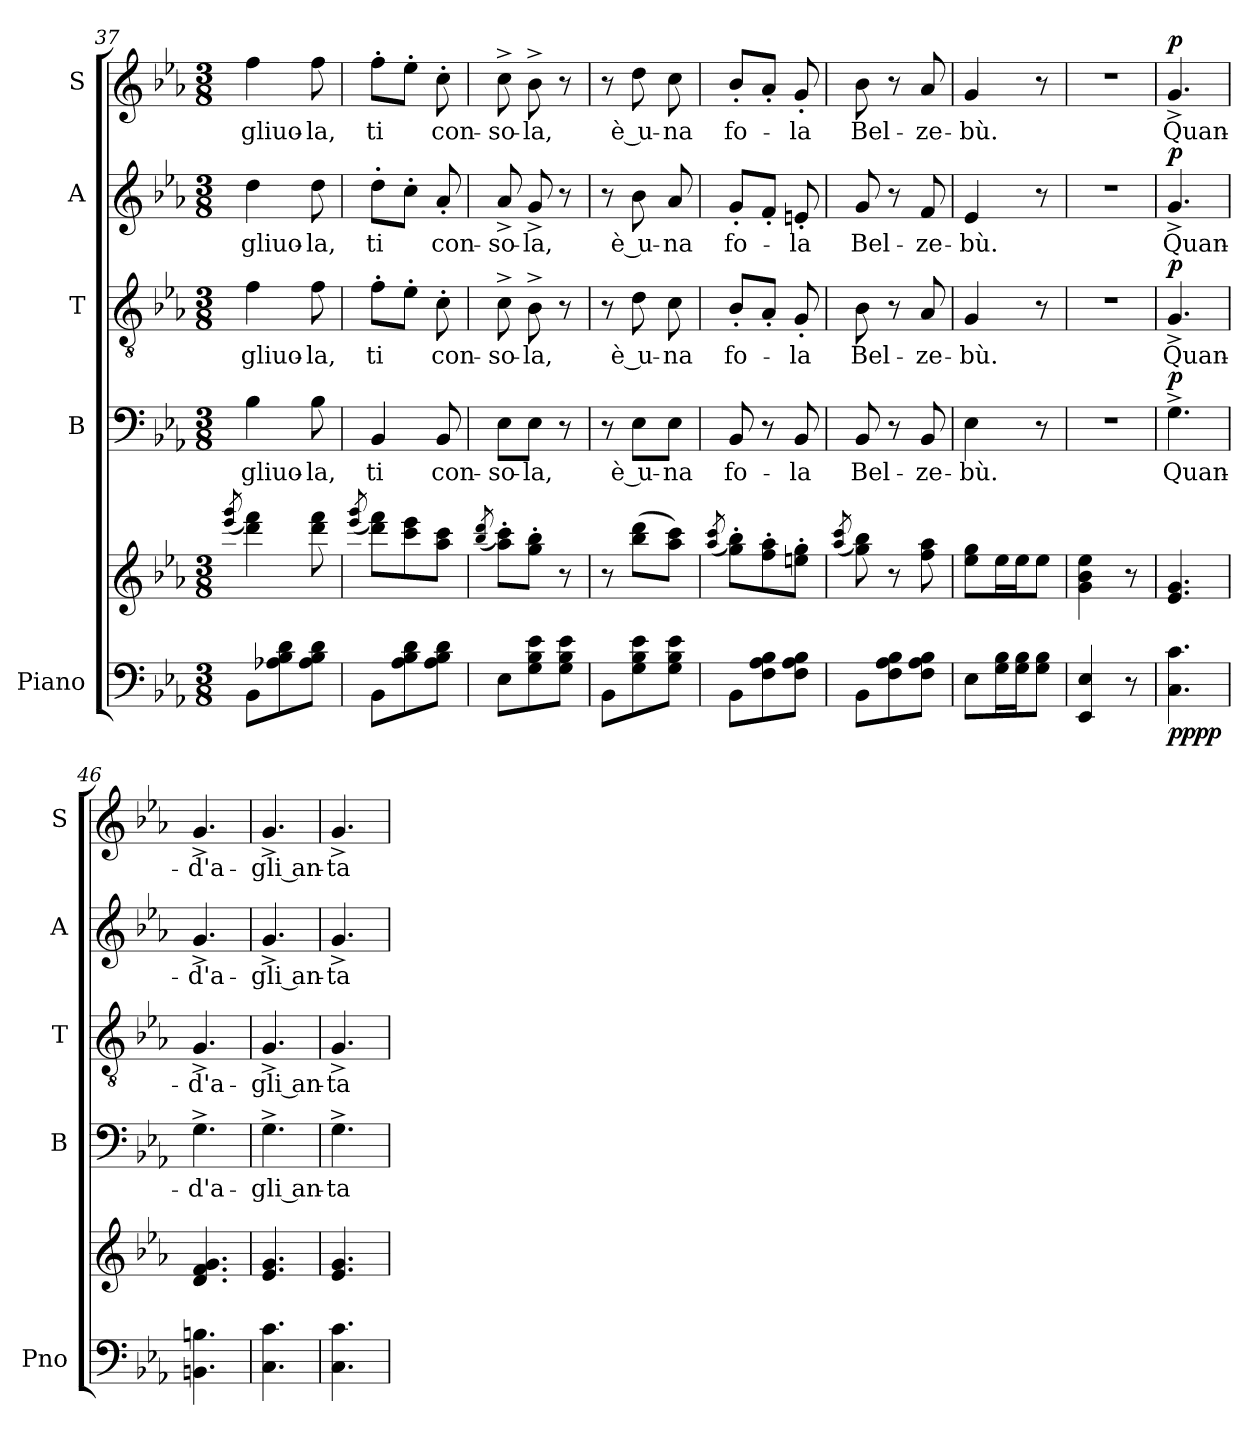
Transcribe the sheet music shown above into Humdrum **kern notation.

**kern	**kern	**dynam	**kern	**text	**dynam	**kern	**text	**dynam	**kern	**text	**dynam	**kern	**text	**dynam
*part5	*part5	*part5	*part4	*part4	*part4	*part3	*part3	*part3	*part2	*part2	*part2	*part1	*part1	*part1
*staff6	*staff5	*staff5/6	*staff4	*staff4	*staff4	*staff3	*staff3	*staff3	*staff2	*staff2	*staff2	*staff1	*staff1	*staff1
*I"Piano	*	*	*I"B	*	*	*I"T	*	*	*I"A	*	*	*I"S	*	*
*I'Pno	*	*	*I'B	*	*	*I'T	*	*	*I'A	*	*	*I'S	*	*
!!LO:PB:g=z
*clefF4	*clefG2	*	*clefF4	*	*	*clefGv2	*	*	*clefG2	*	*	*clefG2	*	*
*k[b-e-a-]	*k[b-e-a-]	*	*k[b-e-a-]	*	*	*k[b-e-a-]	*	*	*k[b-e-a-]	*	*	*k[b-e-a-]	*	*
*M3/8	*M3/8	*	*M3/8	*	*	*M3/8	*	*	*M3/8	*	*	*M3/8	*	*
=37	=37	=37	=37	=37	=37	=37	=37	=37	=37	=37	=37	=37	=37	=37
.	(8qeee-/ 8qggg/	.	.	.	.	.	.	.	.	.	.	.	.	.
8BB-\L	4ddd\ 4fff\)	.	4B-\	-gliuo-	.	4f\	-gliuo-	.	4dd\	-gliuo-	.	4ff\	-gliuo-	.
8A-X\ 8B-\ 8d\	.	.	.	.	.	.	.	.	.	.	.	.	.	.
8A-\ 8B-\ 8d\J	8ddd\ 8fff\	.	8B-\	-la,	.	8f\	-la,	.	8dd\	-la,	.	8ff\	-la,	.
=38	=38	=38	=38	=38	=38	=38	=38	=38	=38	=38	=38	=38	=38	=38
.	(8qeee-/ 8qggg/	.	.	.	.	.	.	.	.	.	.	.	.	.
8BB-\L	8ddd\ 8fff\L)	.	4BB-/	ti	.	8f'\L	ti	.	8dd'\L	ti	.	8ff'\L	ti	.
8A-\ 8B-\ 8d\	8ccc\ 8eee-\	.	.	.	.	8e-'\J	.	.	8cc'\J	.	.	8ee-'\J	.	.
8A-\ 8B-\ 8d\J	8aa-\ 8ccc\J	.	8BB-/	con-	.	8c'\	con-	.	8a-'/	con-	.	8cc'\	con-	.
=39	=39	=39	=39	=39	=39	=39	=39	=39	=39	=39	=39	=39	=39	=39
.	(8qbb-/ 8qddd/	.	.	.	.	.	.	.	.	.	.	.	.	.
8E-\L	8aa-\' 8ccc\'L)	.	8E-\L	-so-	.	8c^\	-so-	.	8a-^/	-so-	.	8cc^\	-so-	.
8G\ 8B-\ 8e-\	8gg\' 8bb-\'J	.	8E-\J	-la,	.	8B-^\	-la,	.	8g^/	-la,	.	8b-^\	-la,	.
8G\ 8B-\ 8e-\J	8r	.	8r	.	.	8r	.	.	8r	.	.	8r	.	.
=40	=40	=40	=40	=40	=40	=40	=40	=40	=40	=40	=40	=40	=40	=40
8BB-\L	8r	.	8r	.	.	8r	.	.	8r	.	.	8r	.	.
8G\ 8B-\ 8e-\	(8bb-\ 8ddd\L	.	8E-\L	è u-	.	8d\	è u-	.	8b-\	è u-	.	8dd\	è u-	.
8G\ 8B-\ 8e-\J	8aa-\ 8ccc\J)	.	8E-\J	-na	.	8c\	-na	.	8a-/	-na	.	8cc\	-na	.
=41	=41	=41	=41	=41	=41	=41	=41	=41	=41	=41	=41	=41	=41	=41
.	(8qaa-/ 8qccc/	.	.	.	.	.	.	.	.	.	.	.	.	.
8BB-\L	8gg\' 8bb-\'L)	.	8BB-/	fo-	.	8B-'/L	fo-	.	8g'/L	fo-	.	8b-'/L	fo-	.
8F\ 8A-\ 8B-\	8ff\' 8aa-\'	.	8r	.	.	8A-'/J	.	.	8f'/J	.	.	8a-'/J	.	.
8F\ 8A-\ 8B-\J	8een\' 8gg\'J	.	8BB-/	-la	.	8G'/	-la	.	8en'/	-la	.	8g'/	-la	.
=42	=42	=42	=42	=42	=42	=42	=42	=42	=42	=42	=42	=42	=42	=42
.	(8qaa-/ 8qccc/	.	.	.	.	.	.	.	.	.	.	.	.	.
8BB-\L	8gg\ 8bb-\)	.	8BB-/	Bel-	.	8B-\	Bel-	.	8g/	Bel-	.	8b-\	Bel-	.
8F\ 8A-\ 8B-\	8r	.	8r	.	.	8r	.	.	8r	.	.	8r	.	.
8F\ 8A-\ 8B-\J	8ff\ 8aa-\	.	8BB-/	-ze-	.	8A-/	-ze-	.	8f/	-ze-	.	8a-/	-ze-	.
=43	=43	=43	=43	=43	=43	=43	=43	=43	=43	=43	=43	=43	=43	=43
8E-\L	8ee-\ 8gg\L	.	4E-\	-bù.	.	4G/	-bù.	.	4e-/	-bù.	.	4g/	-bù.	.
16G\ 16B-\L	16ee-\L	.	.	.	.	.	.	.	.	.	.	.	.	.
16G\ 16B-\J	16ee-\J	.	.	.	.	.	.	.	.	.	.	.	.	.
8G\ 8B-\J	8ee-\J	.	8r	.	.	8r	.	.	8r	.	.	8r	.	.
=44	=44	=44	=44	=44	=44	=44	=44	=44	=44	=44	=44	=44	=44	=44
4EE-/ 4E-/	4g\ 4b-\ 4ee-\	.	4.r	.	.	4.r	.	.	4.r	.	.	4.r	.	.
8r	8r	.	.	.	.	.	.	.	.	.	.	.	.	.
!!LO:LB:g=z
=45	=45	=45	=45	=45	=45	=45	=45	=45	=45	=45	=45	=45	=45	=45
!	!	!LO:DY:b=2	!	!	!	!	!	!	!	!	!	!	!	!
!	!	!LO:DY:n=1:b	!	!	!LO:DY:a	!	!	!LO:DY:a	!	!	!LO:DY:a	!	!	!LO:DY:a
4.C\ 4.c\	4.e-/ 4.g/	pp pp	4.G^\	Quan-	p	4.G^/	Quan-	p	4.g^/	Quan-	p	4.g^/	Quan-	p
=46	=46	=46	=46	=46	=46	=46	=46	=46	=46	=46	=46	=46	=46	=46
4.BBn\ 4.Bn\	4.d/ 4.f/ 4.g/	.	4.G^\	-d'a-	.	4.G^/	-d'a-	.	4.g^/	-d'a-	.	4.g^/	-d'a-	.
=47	=47	=47	=47	=47	=47	=47	=47	=47	=47	=47	=47	=47	=47	=47
4.C\ 4.c\	4.e-/ 4.g/	.	4.G^\	-gli an-	.	4.G^/	-gli an-	.	4.g^/	-gli an-	.	4.g^/	-gli an-	.
=48	=48	=48	=48	=48	=48	=48	=48	=48	=48	=48	=48	=48	=48	=48
4.C\ 4.c\	4.e-/ 4.g/	.	4.G^\	-ta	.	4.G^/	-ta	.	4.g^/	-ta	.	4.g^/	-ta	.
=	=	=	=	=	=	=	=	=	=	=	=	=	=	=
*-	*-	*-	*-	*-	*-	*-	*-	*-	*-	*-	*-	*-	*-	*-
